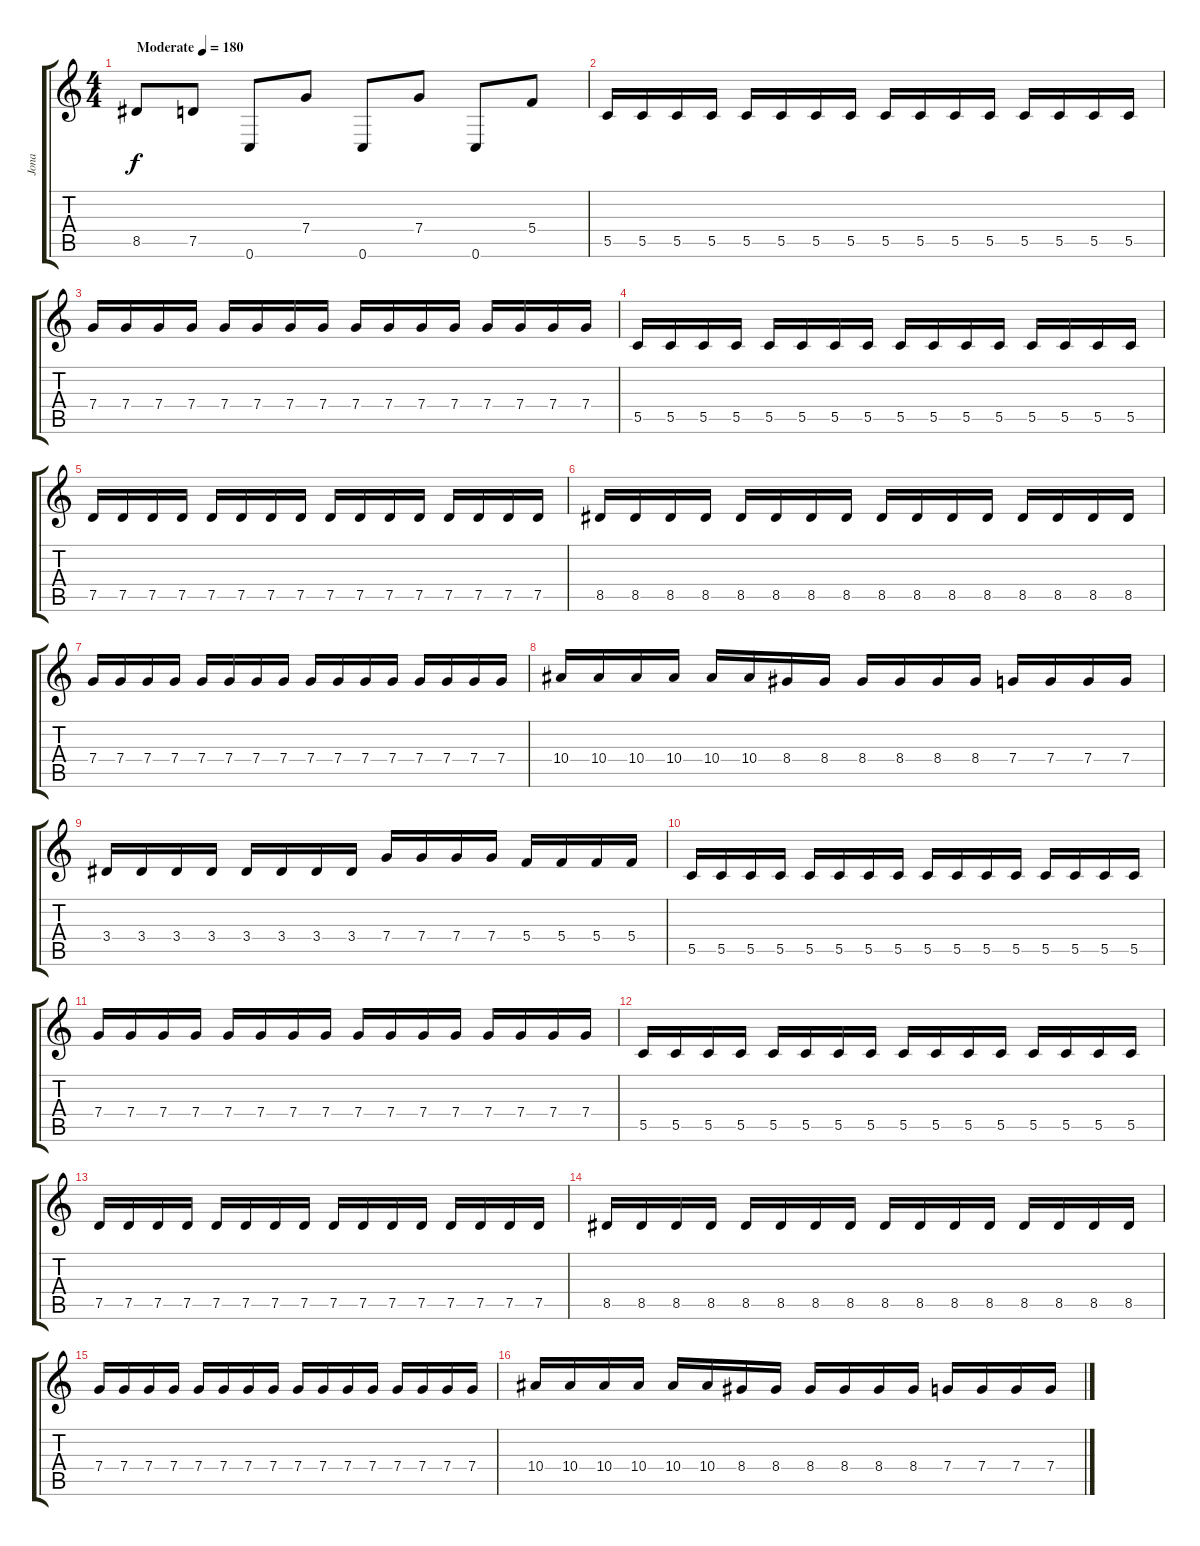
\track ("Jona" "Jona") {instrument distortionguitar}
\staff {score tabs}
\tuning (D4 A3 F3 C3 G2 C2) {hide}
\ts (4 4)
\tempo (180 "Moderate")
\clef g2
\ks c
8.5.8{dy f instrument distortionguitar} 7.5.8 0.6.8 7.4.8 0.6.8 7.4.8 0.6.8 5.4.8 |
5.5.16 5.5.16 5.5.16 5.5.16 5.5.16 5.5.16 5.5.16 5.5.16 5.5.16 5.5.16 5.5.16 5.5.16 5.5.16 5.5.16 5.5.16 5.5.16 |
7.4.16 7.4.16 7.4.16 7.4.16 7.4.16 7.4.16 7.4.16 7.4.16 7.4.16 7.4.16 7.4.16 7.4.16 7.4.16 7.4.16 7.4.16 7.4.16 |
5.5.16 5.5.16 5.5.16 5.5.16 5.5.16 5.5.16 5.5.16 5.5.16 5.5.16 5.5.16 5.5.16 5.5.16 5.5.16 5.5.16 5.5.16 5.5.16 |
7.5.16 7.5.16 7.5.16 7.5.16 7.5.16 7.5.16 7.5.16 7.5.16 7.5.16 7.5.16 7.5.16 7.5.16 7.5.16 7.5.16 7.5.16 7.5.16 |
8.5.16 8.5.16 8.5.16 8.5.16 8.5.16 8.5.16 8.5.16 8.5.16 8.5.16 8.5.16 8.5.16 8.5.16 8.5.16 8.5.16 8.5.16 8.5.16 |
7.4.16 7.4.16 7.4.16 7.4.16 7.4.16 7.4.16 7.4.16 7.4.16 7.4.16 7.4.16 7.4.16 7.4.16 7.4.16 7.4.16 7.4.16 7.4.16 |
10.4.16 10.4.16 10.4.16 10.4.16 10.4.16 10.4.16 8.4.16 8.4.16 8.4.16 8.4.16 8.4.16 8.4.16 7.4.16 7.4.16 7.4.16 7.4.16 |
3.4.16 3.4.16 3.4.16 3.4.16 3.4.16 3.4.16 3.4.16 3.4.16 7.4.16 7.4.16 7.4.16 7.4.16 5.4.16 5.4.16 5.4.16 5.4.16 |
5.5.16 5.5.16 5.5.16 5.5.16 5.5.16 5.5.16 5.5.16 5.5.16 5.5.16 5.5.16 5.5.16 5.5.16 5.5.16 5.5.16 5.5.16 5.5.16 |
7.4.16 7.4.16 7.4.16 7.4.16 7.4.16 7.4.16 7.4.16 7.4.16 7.4.16 7.4.16 7.4.16 7.4.16 7.4.16 7.4.16 7.4.16 7.4.16 |
5.5.16 5.5.16 5.5.16 5.5.16 5.5.16 5.5.16 5.5.16 5.5.16 5.5.16 5.5.16 5.5.16 5.5.16 5.5.16 5.5.16 5.5.16 5.5.16 |
7.5.16 7.5.16 7.5.16 7.5.16 7.5.16 7.5.16 7.5.16 7.5.16 7.5.16 7.5.16 7.5.16 7.5.16 7.5.16 7.5.16 7.5.16 7.5.16 |
8.5.16 8.5.16 8.5.16 8.5.16 8.5.16 8.5.16 8.5.16 8.5.16 8.5.16 8.5.16 8.5.16 8.5.16 8.5.16 8.5.16 8.5.16 8.5.16 |
7.4.16 7.4.16 7.4.16 7.4.16 7.4.16 7.4.16 7.4.16 7.4.16 7.4.16 7.4.16 7.4.16 7.4.16 7.4.16 7.4.16 7.4.16 7.4.16 |
10.4.16 10.4.16 10.4.16 10.4.16 10.4.16 10.4.16 8.4.16 8.4.16 8.4.16 8.4.16 8.4.16 8.4.16 7.4.16 7.4.16 7.4.16 7.4.16
